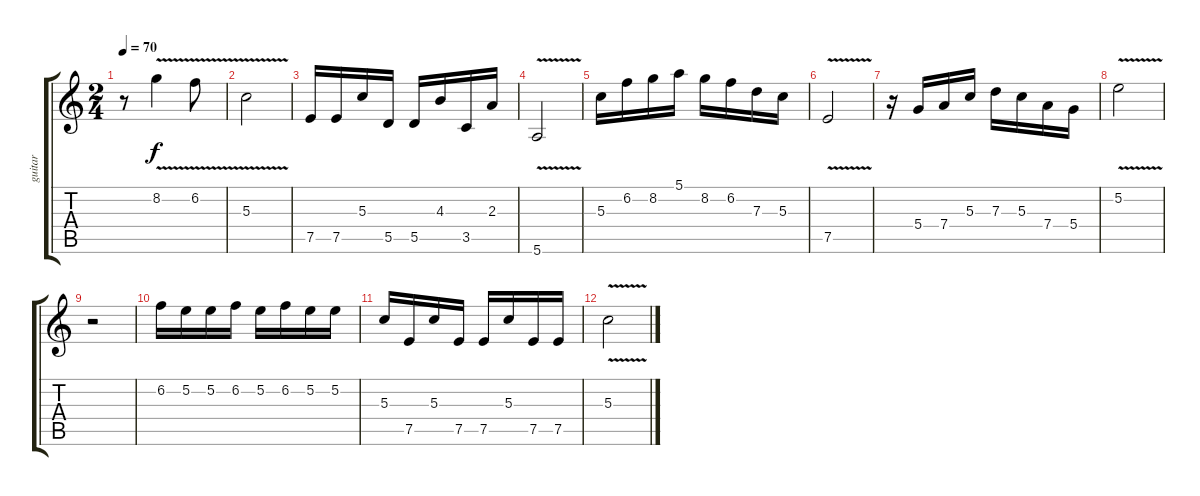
\track ("guitar    solo   two" "guitar    ") {instrument overdrivenguitar}
\staff {score tabs}
\tuning (E4 B3 G3 D3 A2 E2) {hide}
\ts (2 4)
\tempo 70
\clef g2
\ks c
r.8{dy f} 8.2{v}.4 6.2{v}.8 |
5.3{v}.2 |
7.5.16 7.5.16 5.3.16 5.5.16 5.5.16 4.3.16 3.5.16 2.3.16 |
5.6{v}.2 |
5.3.16 6.2.16 8.2.16 5.1.16 8.2.16 6.2.16 7.3.16 5.3.16 |
7.5{v}.2 |
r.16 5.4.16 7.4.16 5.3.16 7.3.16 5.3.16 7.4.16 5.4.16 |
5.2{v}.2 |
r.2 |
6.2.16 5.2.16 5.2.16 6.2.16 5.2.16 6.2.16 5.2.16 5.2.16 |
5.3.16 7.5.16 5.3.16 7.5.16 7.5.16 5.3.16 7.5.16 7.5.16 |
5.3{v}.2
